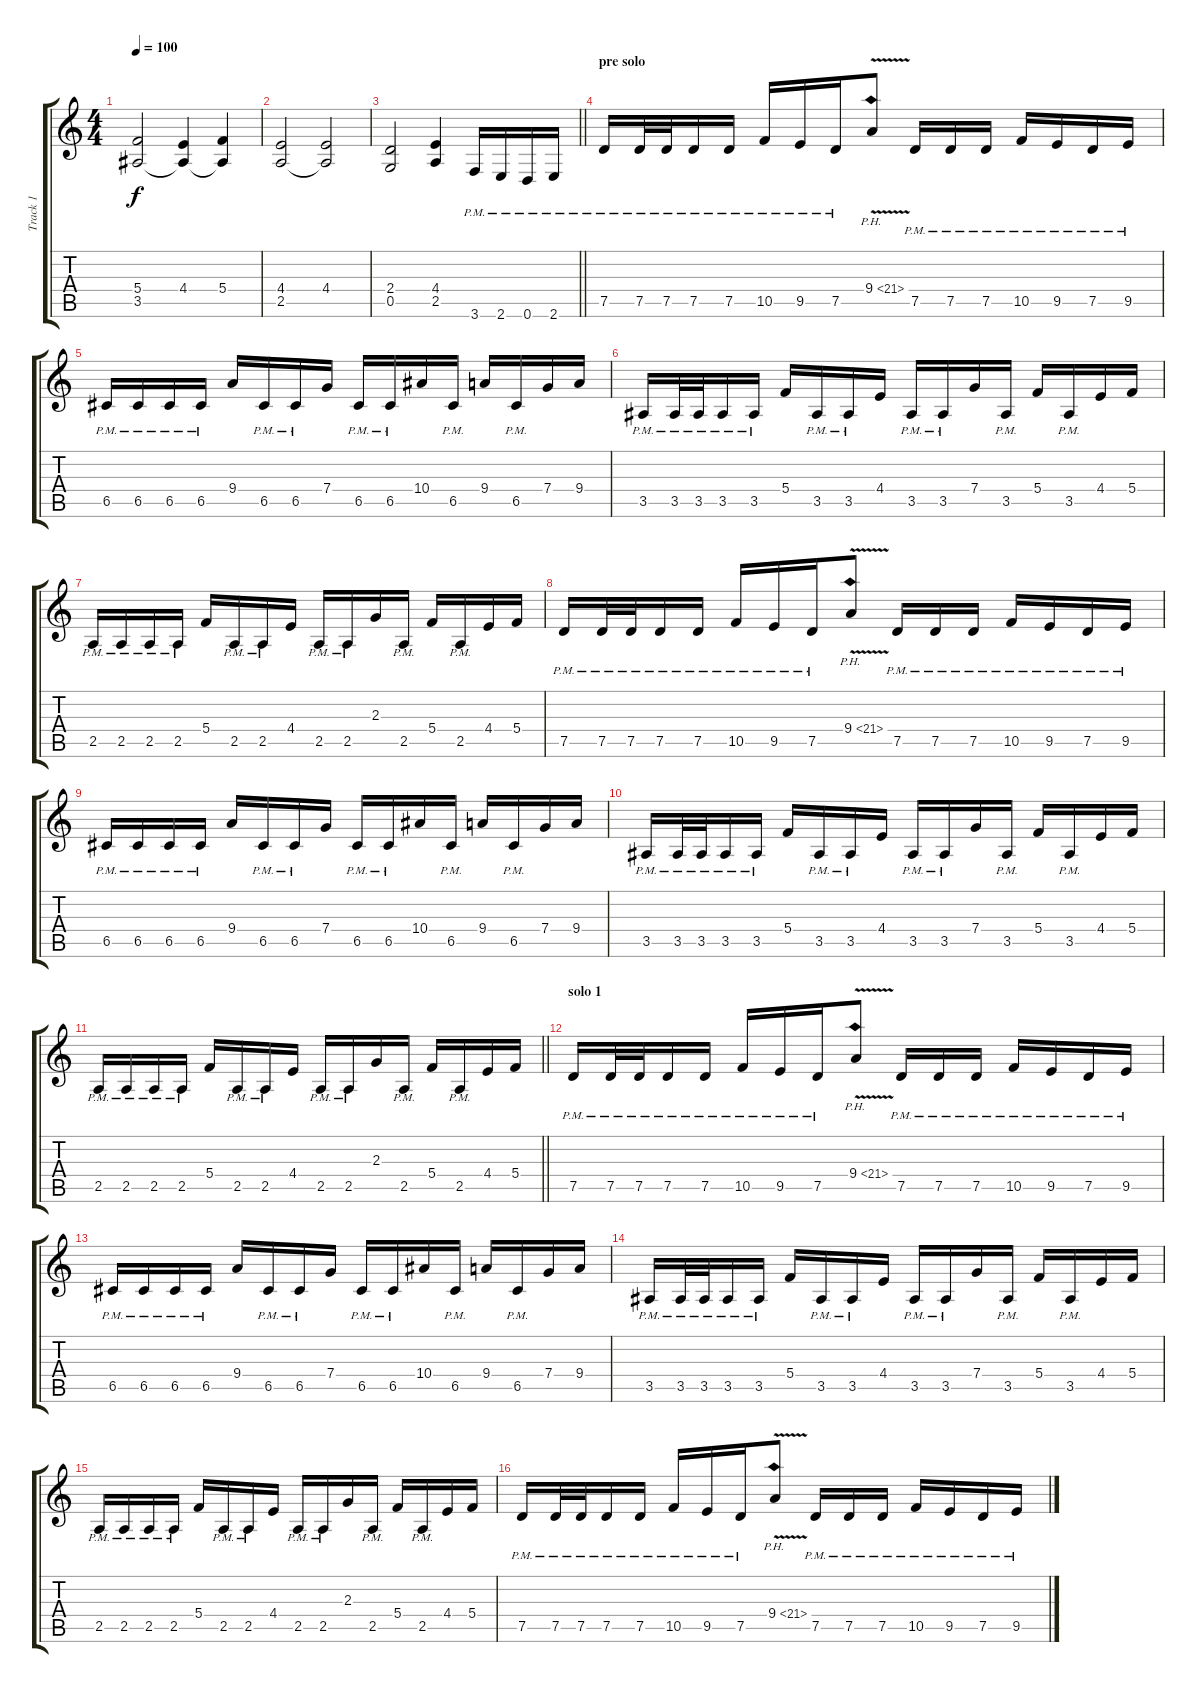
\track ("Track 1" "Track 1") {instrument distortionguitar}
\staff {score tabs}
\tuning (D4 A3 F3 C3 G2 D2) {hide}
\ts (4 4)
\tempo 100
\clef g2
\ks c
(5.4 3.5).2{dy f} (4.4 3.5{t}).4 (5.4 3.5{t}).4 |
(4.4 2.5).2 (4.4 2.5{t}).2 |
\barLineRight lightlight
(2.4 0.5).2 (4.4 2.5).4 3.6{pm}.16 2.6{pm}.16 0.6{pm}.16 2.6{pm}.16 |
\section ("" "pre solo")
7.5{pm}.16 7.5{pm}.32 7.5{pm}.32 7.5{pm}.16 7.5{pm}.16 10.5{pm}.16 9.5{pm}.16 7.5{pm}.16 9.4{ph 12 v}.8 7.5{pm}.16 7.5{pm}.16 7.5{pm}.16 10.5{pm}.16 9.5{pm}.16 7.5{pm}.16 9.5{pm}.16 |
6.5{pm}.16 6.5{pm}.16 6.5{pm}.16 6.5{pm}.16 9.4.16 6.5{pm}.16 6.5{pm}.16 7.4.16 6.5{pm}.16 6.5{pm}.16 10.4.16 6.5{pm}.16 9.4.16 6.5{pm}.16 7.4.16 9.4.16 |
3.5{pm}.16 3.5{pm}.32 3.5{pm}.32 3.5{pm}.16 3.5{pm}.16 5.4.16 3.5{pm}.16 3.5{pm}.16 4.4.16 3.5{pm}.16 3.5{pm}.16 7.4.16 3.5{pm}.16 5.4.16 3.5{pm}.16 4.4.16 5.4.16 |
2.5{pm}.16 2.5{pm}.16 2.5{pm}.16 2.5{pm}.16 5.4.16 2.5{pm}.16 2.5{pm}.16 4.4.16 2.5{pm}.16 2.5{pm}.16 2.3.16 2.5{pm}.16 5.4.16 2.5{pm}.16 4.4.16 5.4.16 |
7.5{pm}.16 7.5{pm}.32 7.5{pm}.32 7.5{pm}.16 7.5{pm}.16 10.5{pm}.16 9.5{pm}.16 7.5{pm}.16 9.4{ph 12 v}.8 7.5{pm}.16 7.5{pm}.16 7.5{pm}.16 10.5{pm}.16 9.5{pm}.16 7.5{pm}.16 9.5{pm}.16 |
6.5{pm}.16 6.5{pm}.16 6.5{pm}.16 6.5{pm}.16 9.4.16 6.5{pm}.16 6.5{pm}.16 7.4.16 6.5{pm}.16 6.5{pm}.16 10.4.16 6.5{pm}.16 9.4.16 6.5{pm}.16 7.4.16 9.4.16 |
3.5{pm}.16 3.5{pm}.32 3.5{pm}.32 3.5{pm}.16 3.5{pm}.16 5.4.16 3.5{pm}.16 3.5{pm}.16 4.4.16 3.5{pm}.16 3.5{pm}.16 7.4.16 3.5{pm}.16 5.4.16 3.5{pm}.16 4.4.16 5.4.16 |
\barLineRight lightlight
2.5{pm}.16 2.5{pm}.16 2.5{pm}.16 2.5{pm}.16 5.4.16 2.5{pm}.16 2.5{pm}.16 4.4.16 2.5{pm}.16 2.5{pm}.16 2.3.16 2.5{pm}.16 5.4.16 2.5{pm}.16 4.4.16 5.4.16 |
\section ("" "solo 1")
7.5{pm}.16 7.5{pm}.32 7.5{pm}.32 7.5{pm}.16 7.5{pm}.16 10.5{pm}.16 9.5{pm}.16 7.5{pm}.16 9.4{ph 12 v}.8 7.5{pm}.16 7.5{pm}.16 7.5{pm}.16 10.5{pm}.16 9.5{pm}.16 7.5{pm}.16 9.5{pm}.16 |
6.5{pm}.16 6.5{pm}.16 6.5{pm}.16 6.5{pm}.16 9.4.16 6.5{pm}.16 6.5{pm}.16 7.4.16 6.5{pm}.16 6.5{pm}.16 10.4.16 6.5{pm}.16 9.4.16 6.5{pm}.16 7.4.16 9.4.16 |
3.5{pm}.16 3.5{pm}.32 3.5{pm}.32 3.5{pm}.16 3.5{pm}.16 5.4.16 3.5{pm}.16 3.5{pm}.16 4.4.16 3.5{pm}.16 3.5{pm}.16 7.4.16 3.5{pm}.16 5.4.16 3.5{pm}.16 4.4.16 5.4.16 |
2.5{pm}.16 2.5{pm}.16 2.5{pm}.16 2.5{pm}.16 5.4.16 2.5{pm}.16 2.5{pm}.16 4.4.16 2.5{pm}.16 2.5{pm}.16 2.3.16 2.5{pm}.16 5.4.16 2.5{pm}.16 4.4.16 5.4.16 |
7.5{pm}.16 7.5{pm}.32 7.5{pm}.32 7.5{pm}.16 7.5{pm}.16 10.5{pm}.16 9.5{pm}.16 7.5{pm}.16 9.4{ph 12 v}.8 7.5{pm}.16 7.5{pm}.16 7.5{pm}.16 10.5{pm}.16 9.5{pm}.16 7.5{pm}.16 9.5{pm}.16
